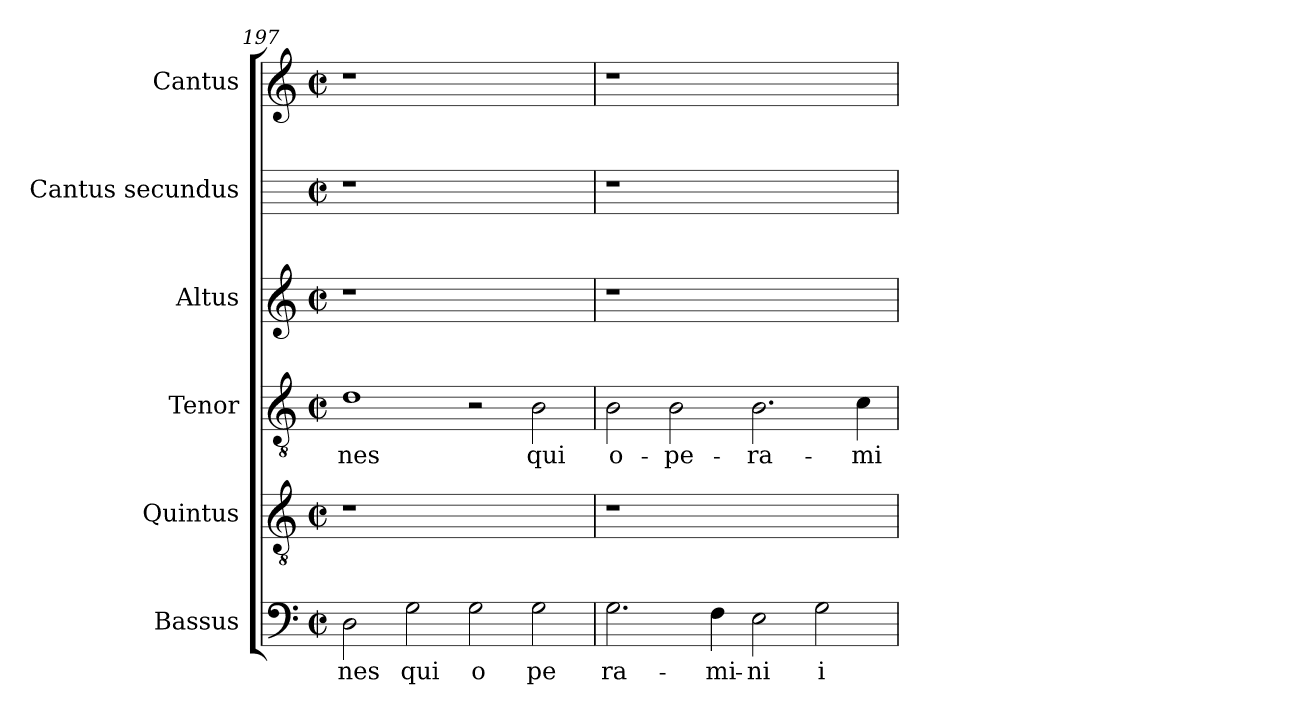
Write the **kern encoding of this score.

**kern	**text	**kern	**kern	**text	**kern	**kern	**kern
*part6	*part6	*part5	*part4	*part4	*part3	*part2	*part1
*staff6	*staff6	*staff5	*staff4	*staff4	*staff3	*staff2	*staff1
*I"Bassus	*	*I"Quintus	*I"Tenor	*	*I"Altus	*I"Cantus  secundus	*I"Cantus
*I'B	*	*I'Q	*I'T	*	*I'A	*	*I'C
*clefF4	*	*clefGv2	*clefGv2	*	*clefG2	*	*clefG2
*k[]	*	*k[]	*k[]	*	*k[]	*k[]	*k[]
*C:	*	*C:	*C:	*	*C:	*C:	*C:
*M2/2	*	*M2/2	*M2/2	*	*M2/2	*M2/2	*M2/2
*met(c|)	*	*met(c|)	*met(c|)	*	*met(c|)	*met(c|)	*met(c|)
=197	=197	=197	=197	=197	=197	=197	=197
!	!LO:LY:b:cj	!	!	!LO:LY:b:cj	!	!	!
2D\	nes	1r	1d	nes	1r	1r	1r
!	!LO:LY:b:cj	!	!	!	!	!	!
2G\	qui	.	.	.	.	.	.
!	!LO:LY:b:cj	!	!	!	!	!	!
2G\	o	1ryy	2r	.	1ryy	1ryy	1ryy
!	!LO:LY:b:cj	!	!	!LO:LY:b:cj	!	!	!
2G\	pe	.	2B\	qui	.	.	.
!!LO:LB:g=z
=198	=198	=198	=198	=198	=198	=198	=198
!	!LO:LY:b:cj	!	!	!LO:LY:b:cj	!	!	!
2.G\	ra-	1r	2B\	o-	1r	1r	1r
!	!	!	!	!LO:LY:b:cj	!	!	!
.	.	.	2B\	-pe-	.	.	.
!	!LO:LY:b:cj	!	!	!	!	!	!
4F\	-mi-	.	.	.	.	.	.
!	!LO:LY:b:cj	!	!	!LO:LY:b:cj	!	!	!
2E\	-ni	1ryy	2.B\	-ra-	1ryy	1ryy	1ryy
!	!LO:LY:b:cj	!	!	!	!	!	!
2G\	i-	.	.	.	.	.	.
!	!	!	!	!LO:LY:b:cj	!	!	!
.	.	.	4c\	-mi-	.	.	.
=	=	=	=	=	=	=	=
*-	*-	*-	*-	*-	*-	*-	*-
